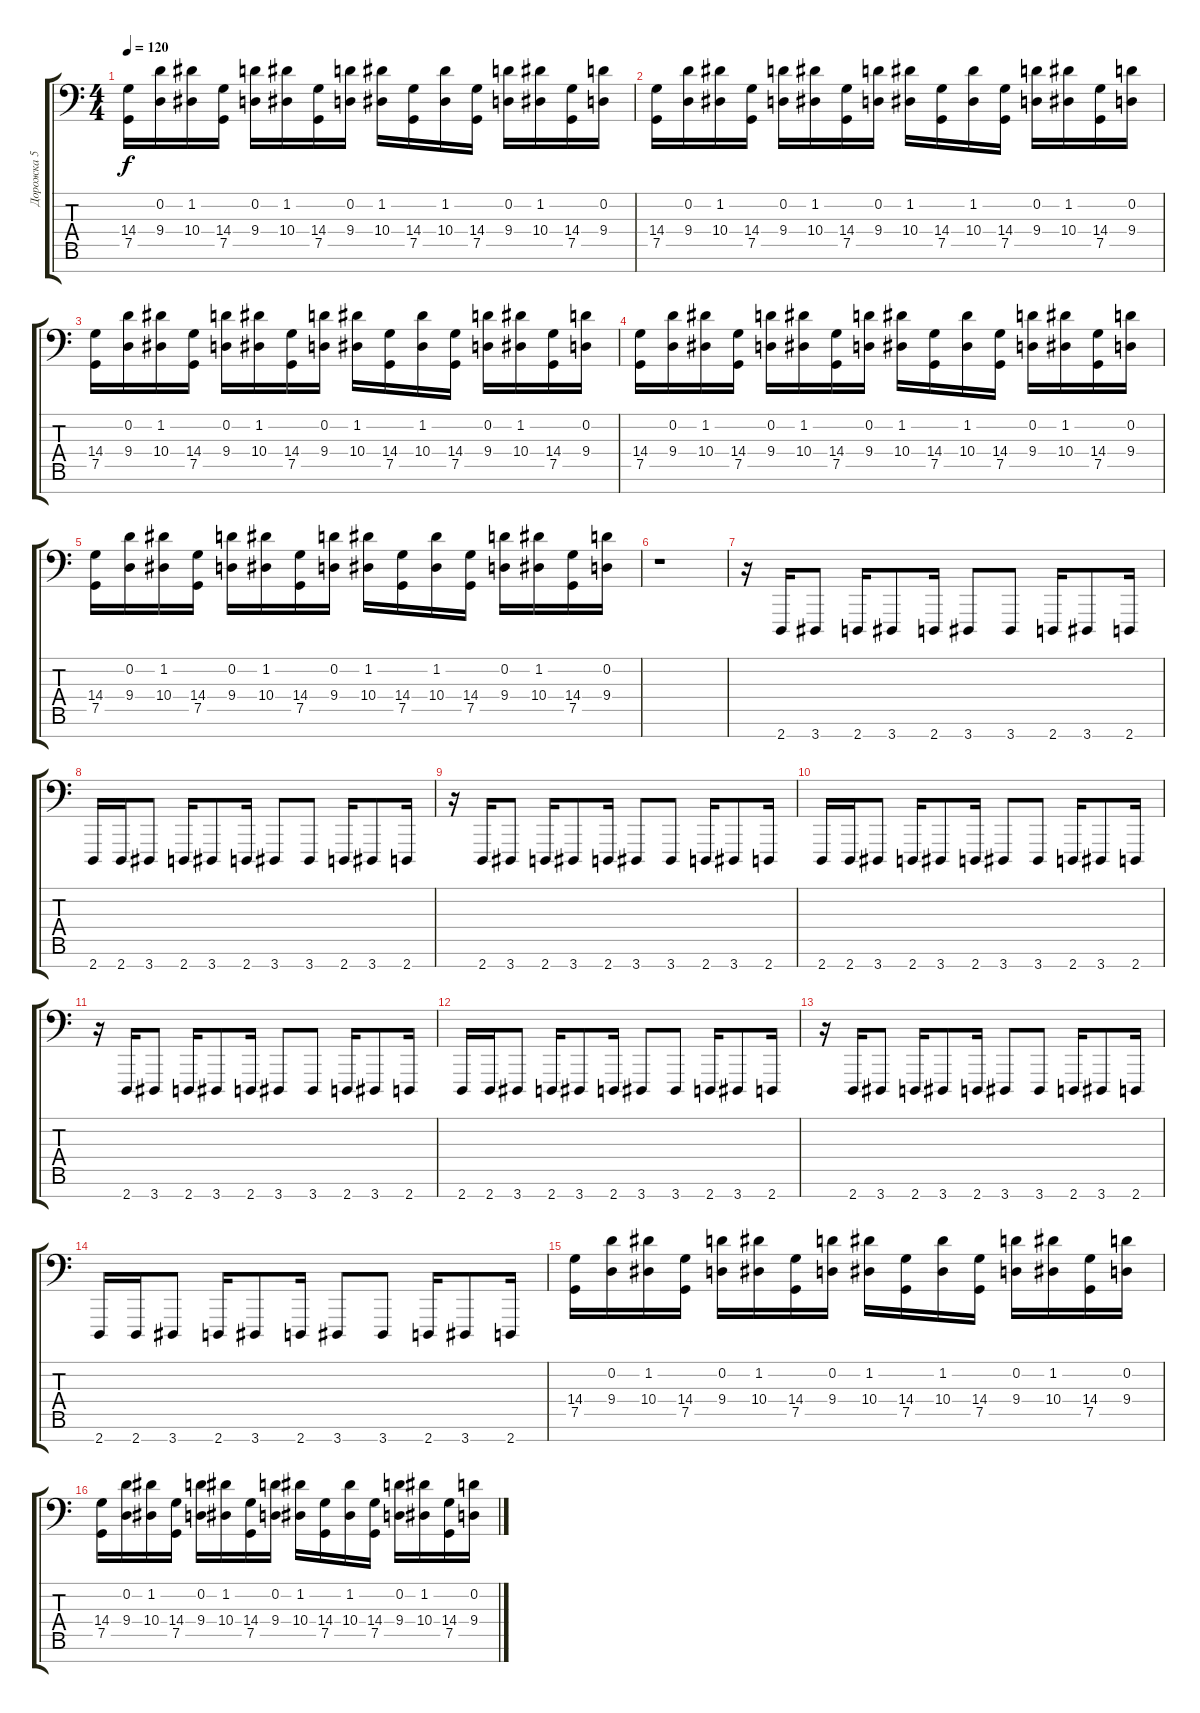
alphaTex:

\track ("Дорожка 5" "Дорожка 5") {instrument frenchhorn}
\staff {score tabs}
\tuning (C5 D4 A3 F2 C2 G1 C1) {hide}
\ts (4 4)
\tempo 120
\clef f4
\ks c
(14.4 7.5).16{dy f} (0.2 9.4).16 (1.2 10.4).16 (14.4 7.5).16 (0.2 9.4).16 (1.2 10.4).16 (14.4 7.5).16 (0.2 9.4).16 (1.2 10.4).16 (14.4 7.5).16 (1.2 10.4).16 (14.4 7.5).16 (0.2 9.4).16 (1.2 10.4).16 (14.4 7.5).16 (0.2 9.4).16 |
(14.4 7.5).16 (0.2 9.4).16 (1.2 10.4).16 (14.4 7.5).16 (0.2 9.4).16 (1.2 10.4).16 (14.4 7.5).16 (0.2 9.4).16 (1.2 10.4).16 (14.4 7.5).16 (1.2 10.4).16 (14.4 7.5).16 (0.2 9.4).16 (1.2 10.4).16 (14.4 7.5).16 (0.2 9.4).16 |
(14.4 7.5).16 (0.2 9.4).16 (1.2 10.4).16 (14.4 7.5).16 (0.2 9.4).16 (1.2 10.4).16 (14.4 7.5).16 (0.2 9.4).16 (1.2 10.4).16 (14.4 7.5).16 (1.2 10.4).16 (14.4 7.5).16 (0.2 9.4).16 (1.2 10.4).16 (14.4 7.5).16 (0.2 9.4).16 |
(14.4 7.5).16 (0.2 9.4).16 (1.2 10.4).16 (14.4 7.5).16 (0.2 9.4).16 (1.2 10.4).16 (14.4 7.5).16 (0.2 9.4).16 (1.2 10.4).16 (14.4 7.5).16 (1.2 10.4).16 (14.4 7.5).16 (0.2 9.4).16 (1.2 10.4).16 (14.4 7.5).16 (0.2 9.4).16 |
(14.4 7.5).16 (0.2 9.4).16 (1.2 10.4).16 (14.4 7.5).16 (0.2 9.4).16 (1.2 10.4).16 (14.4 7.5).16 (0.2 9.4).16 (1.2 10.4).16 (14.4 7.5).16 (1.2 10.4).16 (14.4 7.5).16 (0.2 9.4).16 (1.2 10.4).16 (14.4 7.5).16 (0.2 9.4).16 |
r.1 |
r.16{instrument synthbass1} 2.7.16 3.7.8 2.7.16 3.7.8 2.7.16 3.7.8 3.7.8 2.7.16 3.7.8 2.7.16 |
2.7.16 2.7.16 3.7.8 2.7.16 3.7.8 2.7.16 3.7.8 3.7.8 2.7.16 3.7.8 2.7.16 |
r.16 2.7.16 3.7.8 2.7.16 3.7.8 2.7.16 3.7.8 3.7.8 2.7.16 3.7.8 2.7.16 |
2.7.16 2.7.16 3.7.8 2.7.16 3.7.8 2.7.16 3.7.8 3.7.8 2.7.16 3.7.8 2.7.16 |
r.16 2.7.16 3.7.8 2.7.16 3.7.8 2.7.16 3.7.8 3.7.8 2.7.16 3.7.8 2.7.16 |
2.7.16 2.7.16 3.7.8 2.7.16 3.7.8 2.7.16 3.7.8 3.7.8 2.7.16 3.7.8 2.7.16 |
r.16 2.7.16 3.7.8 2.7.16 3.7.8 2.7.16 3.7.8 3.7.8 2.7.16 3.7.8 2.7.16 |
2.7.16 2.7.16 3.7.8 2.7.16 3.7.8 2.7.16 3.7.8 3.7.8 2.7.16 3.7.8 2.7.16 |
(14.4 7.5).16{instrument frenchhorn} (0.2 9.4).16 (1.2 10.4).16 (14.4 7.5).16 (0.2 9.4).16 (1.2 10.4).16 (14.4 7.5).16 (0.2 9.4).16 (1.2 10.4).16 (14.4 7.5).16 (1.2 10.4).16 (14.4 7.5).16 (0.2 9.4).16 (1.2 10.4).16 (14.4 7.5).16 (0.2 9.4).16 |
(14.4 7.5).16 (0.2 9.4).16 (1.2 10.4).16 (14.4 7.5).16 (0.2 9.4).16 (1.2 10.4).16 (14.4 7.5).16 (0.2 9.4).16 (1.2 10.4).16 (14.4 7.5).16 (1.2 10.4).16 (14.4 7.5).16 (0.2 9.4).16 (1.2 10.4).16 (14.4 7.5).16 (0.2 9.4).16
